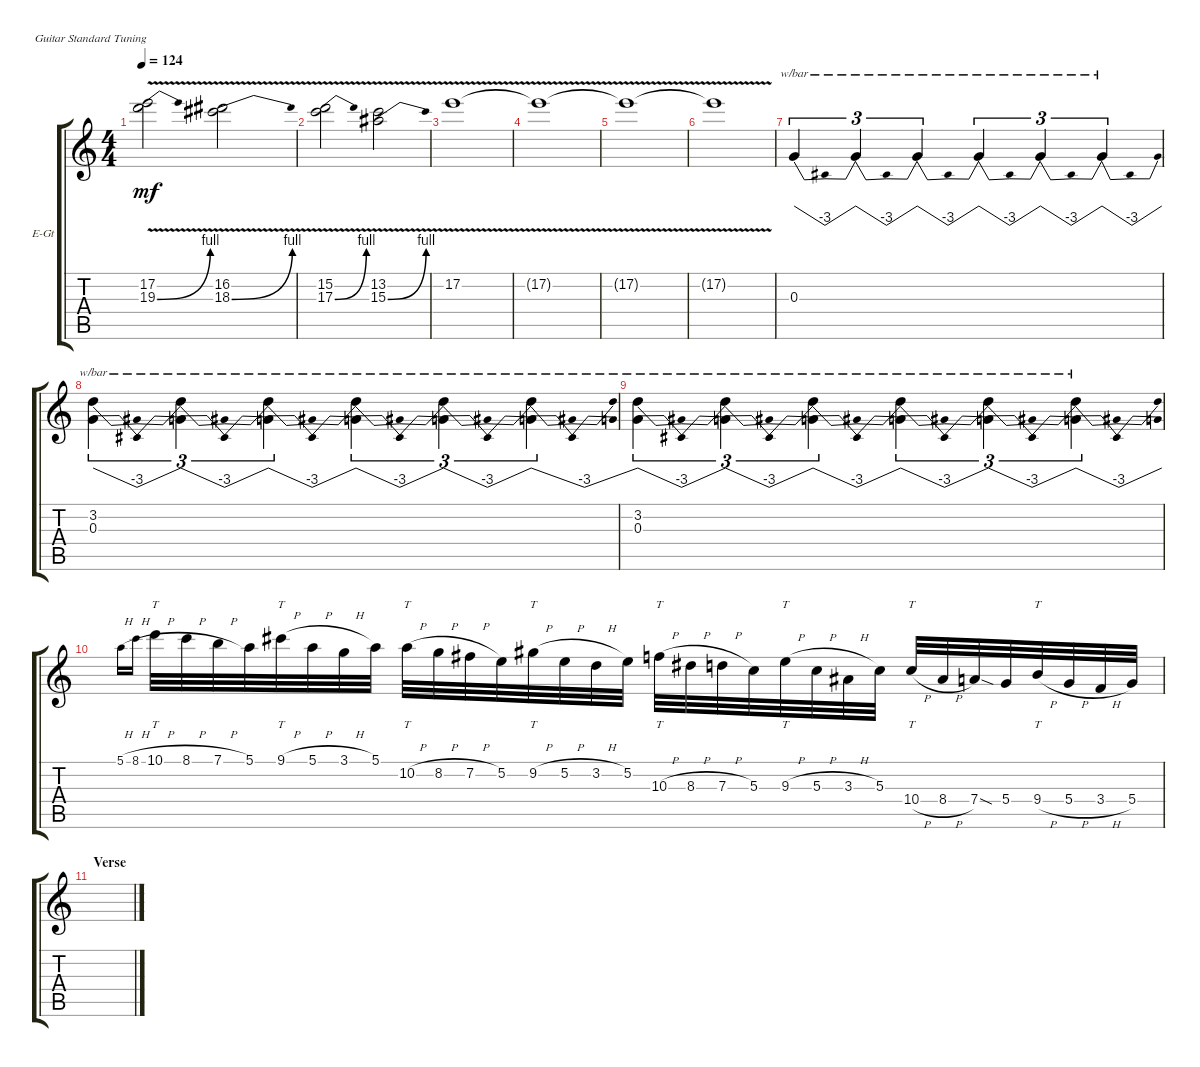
\defaultSystemsLayout 4
\bracketExtendMode groupsimilarinstruments
\firstSystemTrackNameOrientation horizontal
\otherSystemsTrackNameOrientation horizontal
\track ("LEAD GUITAR " "E-Gt") {solo instrument distortionguitar}
\staff {score tabs}
\tuning (E4 B3 G3 D3 A2 E2)
\ts (4 4)
\tempo 124
\clef g2
\ks c
(17.2{v} 19.3{be (bend 0 0 15 4)}).2{dy mf} (18.3{be (bend 0 0 15 4)} 16.2{v}).2 |
(15.2{v} 17.3{be (bend 0 0 15 4)}).2 (15.3{be (bend 0 0 15 4)} 13.2{v}).2 |
17.2{v}.1 |
17.2{v t}.1 |
17.2{v t}.1 |
17.2{v t}.1 |
0.3.4{tu (3 2) tbe (dip default 0 0 12.6 -12 15 -12 30 0)} 0.3{t}.4{tu (3 2) tbe (dip default 0 0 12.6 -12 15 -12 30 0)} 0.3{t}.4{tu (3 2) tbe (dip default 0 0 13.2 -12 15 -12 30 0)} 0.3{t}.4{tu (3 2) tbe (dip default 0 0 13.2 -12 15 -12 30 0)} 0.3{t}.4{tu (3 2) tbe (dip default 0 0 13.2 -12 15 -12 30 0)} 0.3{t}.4{tu (3 2) tbe (dip default 0 0 13.2 -12 15 -12 30 0)} |
(0.3 3.2).4{tu (3 2) tbe (dip default 0 0 13.799999999999999 -12 15 -12 30 0)} (0.3{t} 3.2{t}).4{tu (3 2) tbe (dip default 0 0 12.6 -12 15 -12 30 0)} (0.3{t} 3.2{t}).4{tu (3 2) tbe (dip default 0 0 12 -12 15 -12 30 0)} (0.3{t} 3.2{t}).4{tu (3 2) tbe (dip default 0 0 12 -12 15 -12 30 0)} (0.3{t} 3.2{t}).4{tu (3 2) tbe (dip default 0 0 12 -12 15 -12 30 0)} (0.3{t} 3.2{t}).4{tu (3 2) tbe (dip default 0 0 12 -12 15 -12 30 0)} |
(0.3 3.2).4{tu (3 2) tbe (dip default 0 0 13.799999999999999 -12 15 -12 30 0)} (0.3{t} 3.2{t}).4{tu (3 2) tbe (dip default 0 0 12.6 -12 15 -12 30 0)} (0.3{t} 3.2{t}).4{tu (3 2) tbe (dip default 0 0 12 -12 15 -12 30 0)} (0.3{t} 3.2{t}).4{tu (3 2) tbe (dip default 0 0 12 -12 15 -12 30 0)} (0.3{t} 3.2{t}).4{tu (3 2) tbe (dip default 0 0 12 -12 15 -12 30 0)} (0.3{t} 3.2{t}).4{tu (3 2) tbe (dip default 0 0 12 -12 15 -12 30 0)} |
5.1{h}.16{gr onbeat beam invert} 8.1{h}.16{gr onbeat} 10.1{h}.32{tt} 8.1{h}.32 7.1{h}.32 5.1.32 9.1{h}.32{tt} 5.1{h}.32 3.1{h}.32 5.1.32 10.2{h}.32{tt} 8.2{h}.32 7.2{h}.32 5.2.32 9.2{h}.32{tt} 5.2{h}.32 3.2{h}.32 5.2.32 10.3{h}.32{tt} 8.3{h}.32 7.3{h}.32 5.3.32 9.3{h}.32{tt} 5.3{h}.32 3.3{h}.32 5.3.32 10.4{h}.32{tt} 8.4{h}.32 7.4{sod}.32 5.4.32 9.4{h}.32{tt} 5.4{h}.32 3.4{h}.32 5.4.32 |
\section ("" "Verse")
